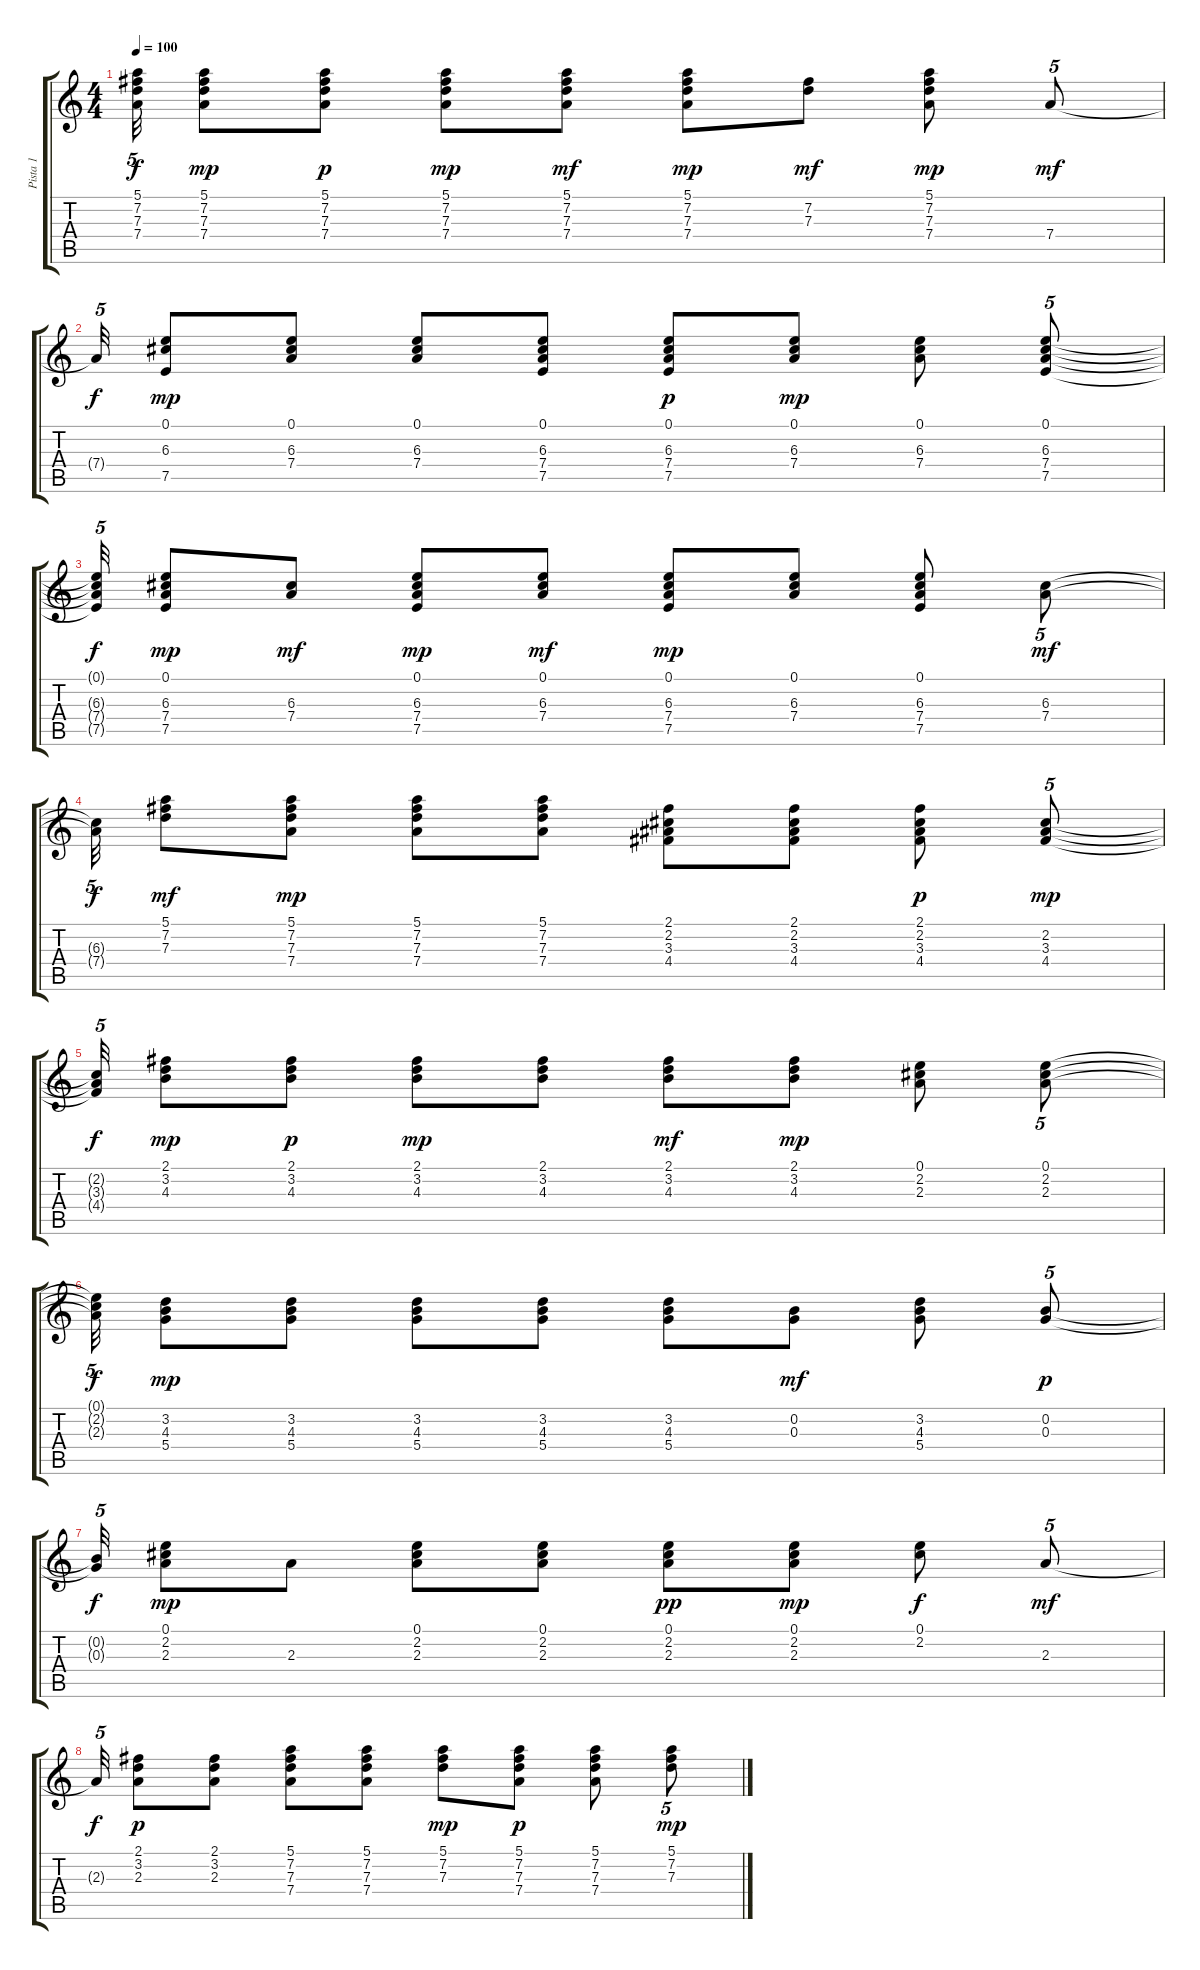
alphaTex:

\track ("Pista 1" "Pista 1") {instrument acousticguitarsteel}
\staff {score tabs}
\tuning (E4 B3 G3 D3 A2 E2) {hide}
\ts (4 4)
\tempo 100
\clef g2
\ks c
(5.1{t} 7.2{t} 7.3{t} 7.4{t}).32{tu (5 4) dy f} (5.1 7.2 7.3 7.4).8{dy mp} (5.1 7.2 7.3 7.4).8{dy p} (5.1 7.2 7.3 7.4).8{dy mp} (5.1 7.2 7.3 7.4).8{dy mf} (5.1 7.2 7.3 7.4).8{dy mp} (7.2 7.3).8{dy mf} (5.1 7.2 7.3 7.4).8{dy mp} 7.4.8{tu (5 4) dy mf} |
7.4{t}.32{tu (5 4) dy f} (0.1 6.3 7.5).8{dy mp} (0.1 6.3 7.4).8 (0.1 6.3 7.4).8 (0.1 6.3 7.4 7.5).8 (0.1 6.3 7.4 7.5).8{dy p} (0.1 6.3 7.4).8{dy mp} (0.1 6.3 7.4).8 (0.1 6.3 7.4 7.5).8{tu (5 4)} |
(0.1{t} 6.3{t} 7.4{t} 7.5{t}).32{tu (5 4) dy f} (0.1 6.3 7.4 7.5).8{dy mp} (6.3 7.4).8{dy mf} (0.1 6.3 7.4 7.5).8{dy mp} (0.1 6.3 7.4).8{dy mf} (0.1 6.3 7.4 7.5).8{dy mp} (0.1 6.3 7.4).8 (0.1 6.3 7.4 7.5).8 (6.3 7.4).8{tu (5 4) dy mf} |
(6.3{t} 7.4{t}).32{tu (5 4) dy f} (5.1 7.2 7.3).8{dy mf} (5.1 7.2 7.3 7.4).8{dy mp} (5.1 7.2 7.3 7.4).8 (5.1 7.2 7.3 7.4).8 (2.1 2.2 3.3 4.4).8 (2.1 2.2 3.3 4.4).8 (2.1 2.2 3.3 4.4).8{dy p} (2.2 3.3 4.4).8{tu (5 4) dy mp} |
(2.2{t} 3.3{t} 4.4{t}).32{tu (5 4) dy f} (2.1 3.2 4.3).8{dy mp} (2.1 3.2 4.3).8{dy p} (2.1 3.2 4.3).8{dy mp} (2.1 3.2 4.3).8 (2.1 3.2 4.3).8{dy mf} (2.1 3.2 4.3).8{dy mp} (0.1 2.2 2.3).8 (0.1 2.2 2.3).8{tu (5 4)} |
(0.1{t} 2.2{t} 2.3{t}).32{tu (5 4) dy f} (3.2 4.3 5.4).8{dy mp} (3.2 4.3 5.4).8 (3.2 4.3 5.4).8 (3.2 4.3 5.4).8 (3.2 4.3 5.4).8 (0.2 0.3).8{dy mf} (3.2 4.3 5.4).8 (0.2 0.3).8{tu (5 4) dy p} |
(0.2{t} 0.3{t}).32{tu (5 4) dy f} (0.1 2.2 2.3).8{dy mp} 2.3.8 (0.1 2.2 2.3).8 (0.1 2.2 2.3).8 (0.1 2.2 2.3).8{dy pp} (0.1 2.2 2.3).8{dy mp} (0.1 2.2).8{dy f} 2.3.8{tu (5 4) dy mf} |
2.3{t}.32{tu (5 4) dy f} (2.1 3.2 2.3).8{dy p} (2.1 3.2 2.3).8 (5.1 7.2 7.3 7.4).8 (5.1 7.2 7.3 7.4).8 (5.1 7.2 7.3).8{dy mp} (5.1 7.2 7.3 7.4).8{dy p} (5.1 7.2 7.3 7.4).8 (5.1 7.2 7.3).8{tu (5 4) dy mp}
